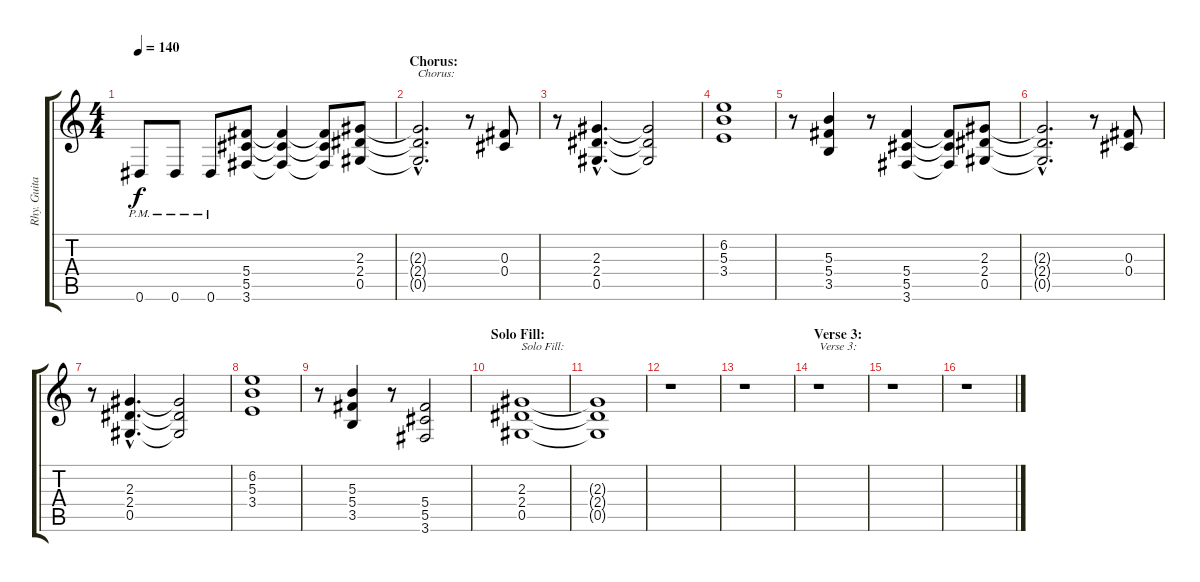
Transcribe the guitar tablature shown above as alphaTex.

\track ("Rhy. Guitar I" "Rhy. Guita") {instrument distortionguitar}
\staff {score tabs}
\tuning (Eb4 Bb3 Gb3 Db3 Ab2 Eb2) {hide}
\ts (4 4)
\tempo 140
\clef g2
\ks c
0.6{pm}.8{dy f} 0.6{pm}.8 0.6{pm}.8 (5.4 5.5 3.6).8 (5.4{t} 5.5{t} 3.6{t}).4 (5.4{t} 5.5{t} 3.6{t}).8 (2.3 2.4 0.5).8 |
\section ("" "Chorus:")
(2.3{hac t} 2.4{hac t} 0.5{hac t}).2{d txt "Chorus:"} r.8 (0.3 0.4).8 |
r.8 (2.3{hac} 2.4{hac} 0.5{hac}).4{d} (2.3{t} 2.4{t} 0.5{t}).2 |
(6.2 5.3 3.4).1 |
r.8 (5.3 5.4 3.5).4 r.8 (5.4 5.5 3.6).4 (5.4{t} 5.5{t} 3.6{t}).8 (2.3 2.4 0.5).8 |
(2.3{hac t} 2.4{hac t} 0.5{hac t}).2{d} r.8 (0.3 0.4).8 |
r.8 (2.3{hac} 2.4{hac} 0.5{hac}).4{d} (2.3{t} 2.4{t} 0.5{t}).2 |
(6.2 5.3 3.4).1 |
r.8 (5.3 5.4 3.5).4 r.8 (5.4 5.5 3.6).2 |
\section ("" "Solo Fill:")
(2.3 2.4 0.5).1{txt "Solo Fill:" volume 2} |
(2.3{t} 2.4{t} 0.5{t}).1 |
r.1 |
r.1 |
\section ("" "Verse 3:")
r.1{txt "Verse 3:"} |
r.1 |
r.1
